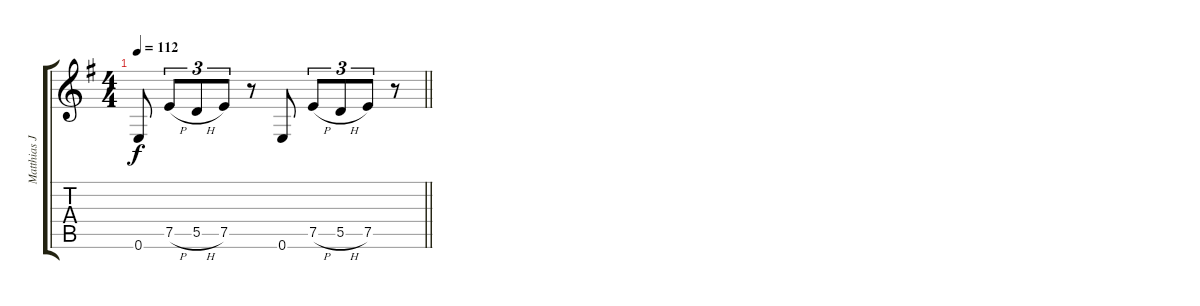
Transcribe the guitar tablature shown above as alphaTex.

\track ("Matthias Jabs" "Matthias J") {instrument overdrivenguitar}
\staff {score tabs}
\tuning (E4 B3 G3 D3 A2 E2) {hide}
\ts (4 4)
\tempo 112
\clef g2
\barLineRight lightlight
\ks eminor
0.6.8{dy f} 7.5{h}.8{tu (3 2)} 5.5{h}.8{tu (3 2)} 7.5.8{tu (3 2)} r.8 0.6.8 7.5{h}.8{tu (3 2)} 5.5{h}.8{tu (3 2)} 7.5.8{tu (3 2)} r.8
